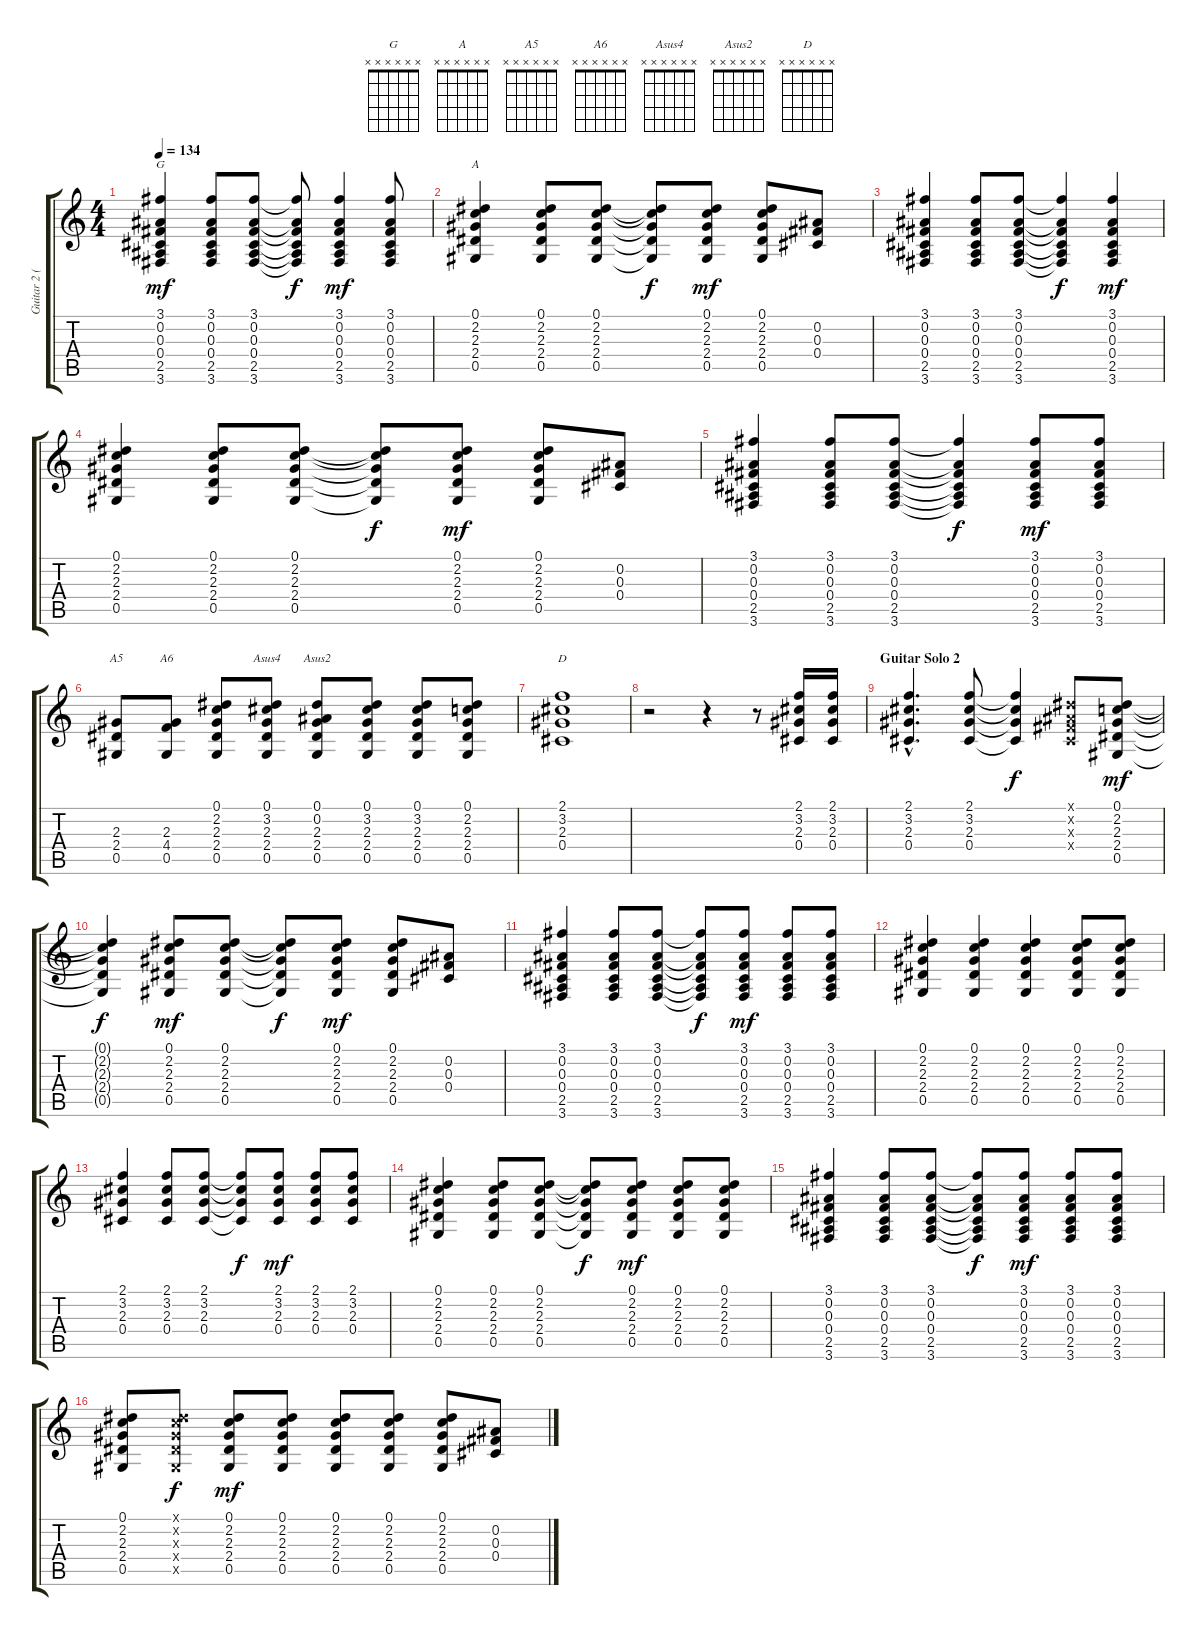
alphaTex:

\track ("Guitar 2 (Izzy)" "Guitar 2 (") {instrument acousticguitarsteel}
\staff {score tabs}
\tuning (Eb4 Bb3 Gb3 Db3 Ab2 Eb2) {hide}
\chord ("G" x x x x x x) {firstfret 0}
\chord ("A" x x x x x x) {firstfret 0}
\chord ("A5" x x x x x x) {firstfret 0}
\chord ("A6" x x x x x x) {firstfret 0}
\chord ("Asus4" x x x x x x) {firstfret 0}
\chord ("Asus2" x x x x x x) {firstfret 0}
\chord ("D" x x x x x x) {firstfret 0}
\ts (4 4)
\tempo 134
\clef g2
\ks c
(3.1 0.2 0.3 0.4 2.5 3.6).4{ch "G" dy mf} (3.1 0.2 0.3 0.4 2.5 3.6).8 (3.1 0.2 0.3 0.4 2.5 3.6).8 (3.1{t} 0.2{t} 0.3{t} 0.4{t} 2.5{t} 3.6{t}).8{dy f} (3.1 0.2 0.3 0.4 2.5 3.6).4{dy mf} (3.1 0.2 0.3 0.4 2.5 3.6).8 |
(0.1 2.2 2.3 2.4 0.5).4{ch "A"} (0.1 2.2 2.3 2.4 0.5).8 (0.1 2.2 2.3 2.4 0.5).8 (0.1{t} 2.2{t} 2.3{t} 2.4{t} 0.5{t}).8{dy f} (0.1 2.2 2.3 2.4 0.5).8{dy mf} (0.1 2.2 2.3 2.4 0.5).8 (0.2 0.3 0.4).8 |
(3.1 0.2 0.3 0.4 2.5 3.6).4 (3.1 0.2 0.3 0.4 2.5 3.6).8 (3.1 0.2 0.3 0.4 2.5 3.6).8 (3.1{t} 0.2{t} 0.3{t} 0.4{t} 2.5{t} 3.6{t}).4{dy f} (3.1 0.2 0.3 0.4 2.5 3.6).4{dy mf} |
(0.1 2.2 2.3 2.4 0.5).4 (0.1 2.2 2.3 2.4 0.5).8 (0.1 2.2 2.3 2.4 0.5).8 (0.1{t} 2.2{t} 2.3{t} 2.4{t} 0.5{t}).8{dy f} (0.1 2.2 2.3 2.4 0.5).8{dy mf} (0.1 2.2 2.3 2.4 0.5).8 (0.2 0.3 0.4).8 |
(3.1 0.2 0.3 0.4 2.5 3.6).4 (3.1 0.2 0.3 0.4 2.5 3.6).8 (3.1 0.2 0.3 0.4 2.5 3.6).8 (3.1{t} 0.2{t} 0.3{t} 0.4{t} 2.5{t} 3.6{t}).4{dy f} (3.1 0.2 0.3 0.4 2.5 3.6).8{dy mf} (3.1 0.2 0.3 0.4 2.5 3.6).8 |
(2.3 2.4 0.5).8{ch "A5"} (2.3 4.4 0.5).8{ch "A6"} (0.1 2.2 2.3 2.4 0.5).8 (0.1 3.2 2.3 2.4 0.5).8{ch "Asus4"} (0.1 0.2 2.3 2.4 0.5).8{ch "Asus2"} (0.1 3.2 2.3 2.4 0.5).8 (0.1 3.2 2.3 2.4 0.5).8 (0.1 2.2 2.3 2.4 0.5).8 |
(2.1 3.2 2.3 0.4).1{ch "D"} |
r.2 r.4 r.8 (2.1 3.2 2.3 0.4).16 (2.1 3.2 2.3 0.4).16 |
\section ("" "Guitar Solo 2")
(2.1{hac} 3.2{hac} 2.3{hac} 0.4{hac}).4{d} (2.1 3.2 2.3 0.4).8 (2.1{t} 3.2{t} 2.3{t} 0.4{t}).4{dy f} (0.1{x} 0.2{x} 0.3{x} 0.4{x}).8 (0.1 2.2 2.3 2.4 0.5).8{dy mf} |
(0.1{t} 2.2{t} 2.3{t} 2.4{t} 0.5{t}).4{dy f} (0.1 2.2 2.3 2.4 0.5).8{dy mf} (0.1 2.2 2.3 2.4 0.5).8 (0.1{t} 2.2{t} 2.3{t} 2.4{t} 0.5{t}).8{dy f} (0.1 2.2 2.3 2.4 0.5).8{dy mf} (0.1 2.2 2.3 2.4 0.5).8 (0.2 0.3 0.4).8 |
(3.1 0.2 0.3 0.4 2.5 3.6).4 (3.1 0.2 0.3 0.4 2.5 3.6).8 (3.1 0.2 0.3 0.4 2.5 3.6).8 (3.1{t} 0.2{t} 0.3{t} 0.4{t} 2.5{t} 3.6{t}).8{dy f} (3.1 0.2 0.3 0.4 2.5 3.6).8{dy mf} (3.1 0.2 0.3 0.4 2.5 3.6).8 (3.1 0.2 0.3 0.4 2.5 3.6).8 |
(0.1 2.2 2.3 2.4 0.5).4 (0.1 2.2 2.3 2.4 0.5).4 (0.1 2.2 2.3 2.4 0.5).4 (0.1 2.2 2.3 2.4 0.5).8 (0.1 2.2 2.3 2.4 0.5).8 |
(2.1 3.2 2.3 0.4).4 (2.1 3.2 2.3 0.4).8 (2.1 3.2 2.3 0.4).8 (2.1{t} 3.2{t} 2.3{t} 0.4{t}).8{dy f} (2.1 3.2 2.3 0.4).8{dy mf} (2.1 3.2 2.3 0.4).8 (2.1 3.2 2.3 0.4).8 |
(0.1 2.2 2.3 2.4 0.5).4 (0.1 2.2 2.3 2.4 0.5).8 (0.1 2.2 2.3 2.4 0.5).8 (0.1{t} 2.2{t} 2.3{t} 2.4{t} 0.5{t}).8{dy f} (0.1 2.2 2.3 2.4 0.5).8{dy mf} (0.1 2.2 2.3 2.4 0.5).8 (0.1 2.2 2.3 2.4 0.5).8 |
(3.1 0.2 0.3 0.4 2.5 3.6).4 (3.1 0.2 0.3 0.4 2.5 3.6).8 (3.1 0.2 0.3 0.4 2.5 3.6).8 (3.1{t} 0.2{t} 0.3{t} 0.4{t} 2.5{t} 3.6{t}).8{dy f} (3.1 0.2 0.3 0.4 2.5 3.6).8{dy mf} (3.1 0.2 0.3 0.4 2.5 3.6).8 (3.1 0.2 0.3 0.4 2.5 3.6).8 |
(0.1 2.2 2.3 2.4 0.5).8 (0.1{x} 2.2{x} 2.3{x} 2.4{x} 0.5{x}).8{dy f} (0.1 2.2 2.3 2.4 0.5).8{dy mf} (0.1 2.2 2.3 2.4 0.5).8 (0.1 2.2 2.3 2.4 0.5).8 (0.1 2.2 2.3 2.4 0.5).8 (0.1 2.2 2.3 2.4 0.5).8 (0.2 0.3 0.4).8
